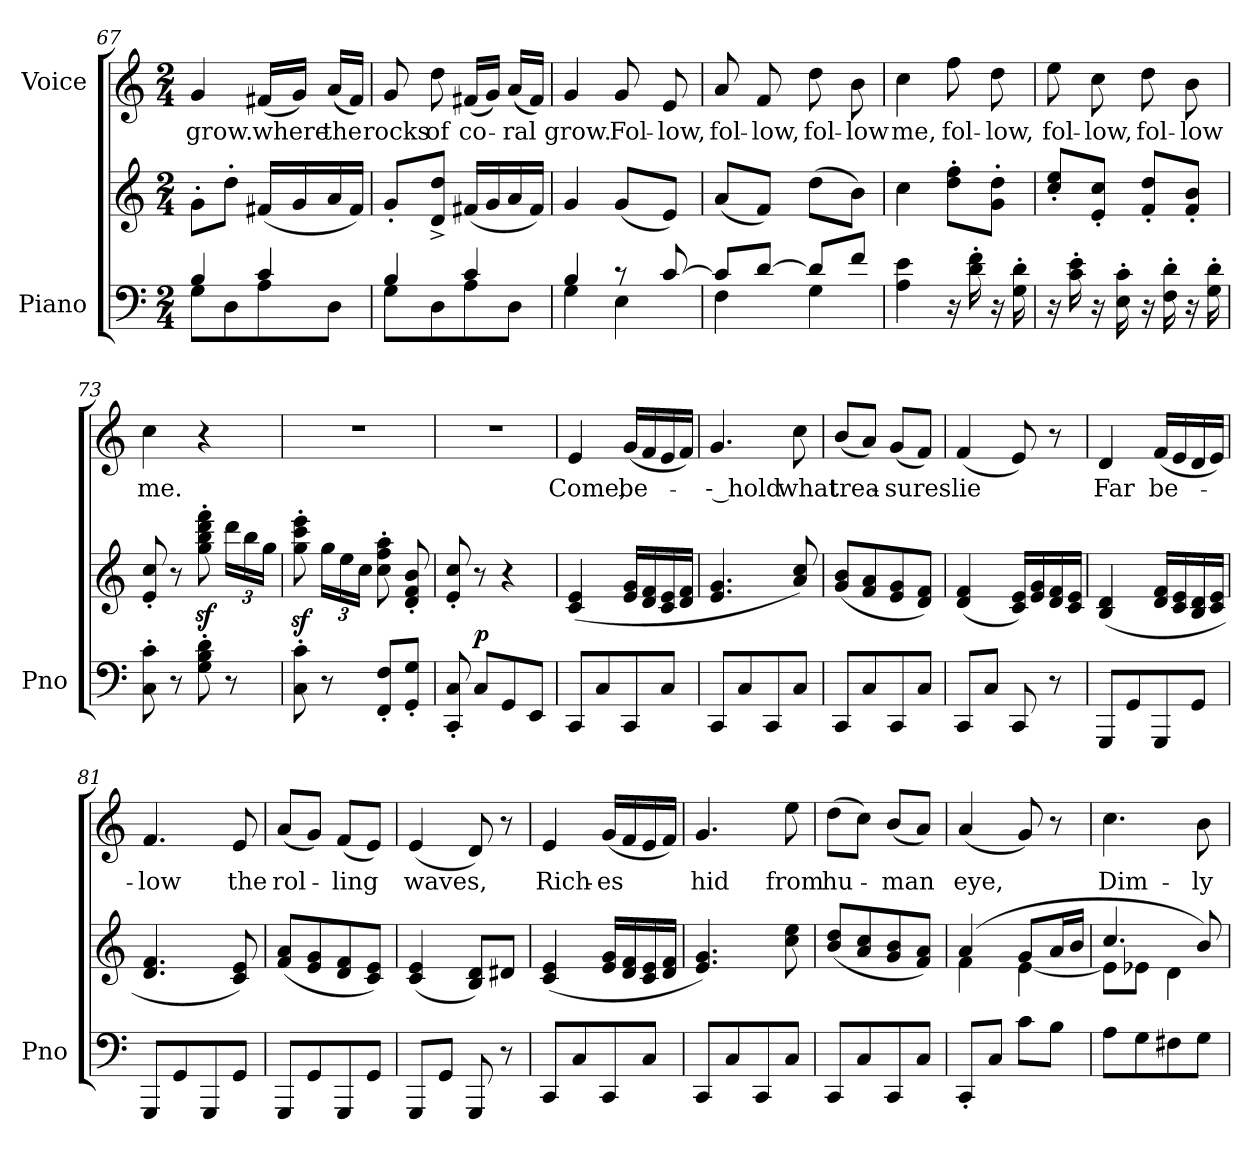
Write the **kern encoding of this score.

**kern	**kern	**dynam	**kern	**text
*part2	*part2	*part2	*part1	*part1
*staff3	*staff2	*staff2/3	*staff1	*staff1
*I"Piano	*	*	*I"Voice	*
*I'Pno	*	*	*	*
*clefF4	*clefG2	*	*clefG2	*
*k[]	*k[]	*	*k[]	*
*M2/4	*M2/4	*	*M2/4	*
=67	=67	=67	=67	=67
*^	*	*	*	*
4B/	8G\L	8g'\L	.	4g/	grow.
.	8D\	8dd'\J	.	.	.
4c/	8A\	(16f#X/LL	.	(16f#X/LL	where
.	.	16g/	.	16g/JJ)	.
.	8D\J	16a/	.	(16a/LL	the
.	.	16f#/JJ)	.	16f#/JJ)	.
=68	=68	=68	=68	=68	=68
4B/	8G\L	8g'/L	.	8g/	rocks
.	8D\	8d/^ 8dd/^J	.	8dd\	of
4c/	8A\	(16f#X/LL	.	(16f#X/LL	co-
.	.	16g/	.	16g/JJ)	.
.	8D\J	16a/	.	(16a/LL	-ral
.	.	16f#/JJ)	.	16f#/JJ)	.
=69	=69	=69	=69	=69	=69
4B/	4G\	4g/	.	4g/	grow.
8r	4E\	(8g/L	.	8g/	Fol-
[8c/	.	8e/J)	.	8e/	-low,
=70	=70	=70	=70	=70	=70
8c/L]	4F\	(8a/L	.	8a/	fol-
[8d/J	.	8f/J)	.	8f/	-low,
8d/L]	4G\	(8dd\L	.	8dd\	fol-
8f/J	.	8b\J)	.	8b\	-low
*v	*v	*	*	*	*
=71	=71	=71	=71	=71
4A\ 4e\	4cc\	.	4cc\	me,
16r	8dd\' 8ff\'L	.	8ff\	fol-
16d\' 16f\'	.	.	.	.
16r	8g\' 8dd\'J	.	8dd\	-low,
16G\' 16d\'	.	.	.	.
=72	=72	=72	=72	=72
16r	8cc/' 8ee/'L	.	8ee\	fol-
16c\' 16e\'	.	.	.	.
16r	8e/' 8cc/'J	.	8cc\	-low,
16E\' 16c\'	.	.	.	.
16r	8f/' 8dd/'L	.	8dd\	fol-
16F\' 16d\'	.	.	.	.
16r	8f/' 8b/'J	.	8b\	-low
16G\' 16d\'	.	.	.	.
=73	=73	=73	=73	=73
8C\' 8c\'	8e/' 8cc/'	.	4cc\	me.
8r	8r	.	.	.
8G\' 8B\' 8d\'	8gg\z<' 8bb\z<' 8ddd\z<' 8fff\z<'	.	4r	.
8r	24ddd\LL	.	.	.
.	24bb\	.	.	.
.	24gg\JJ	.	.	.
=74	=74	=74	=74	=74
8C\' 8c\'	8gg\z<' 8ccc\z<' 8eee\z<'	.	2r	.
8r	24gg\LL	.	.	.
.	24ee\	.	.	.
.	24cc\JJ	.	.	.
8FF/' 8F/'L	8cc\' 8ff\' 8aa\'	.	.	.
8GG/' 8G/'J	8d/' 8f/' 8b/'	.	.	.
=75	=75	=75	=75	=75
8CC/' 8C/'	8e/' 8cc/'	.	2r	.
!	!	!LO:DY:a=2	!	!
8C/L	8r	p	.	.
8GG/	4r	.	.	.
8EE/J	.	.	.	.
=76	=76	=76	=76	=76
8CC/L	(<4c/ 4e/	.	4e/	Come,
8C/	.	.	.	.
8CC/	16e/ 16g/LL	.	(16g/LL	be-
.	16d/ 16f/	.	16f/	.
8C/J	16c/ 16e/	.	16e/	.
.	16d/ 16f/JJ	.	16f/JJ)	.
=77	=77	=77	=77	=77
8CC/L	4.e/ 4.g/	.	4.g/	-- hold
8C/	.	.	.	.
8CC/	.	.	.	.
8C/J	8a/ 8cc/)	.	8cc\	what
=78	=78	=78	=78	=78
8CC/L	(8g/ 8b/L	.	(8b/L	trea-
8C/	8f/ 8a/	.	8a/J)	.
8CC/	8e/ 8g/	.	(8g/L	-sures
8C/J	8d/ 8f/J)	.	8f/J)	.
=79	=79	=79	=79	=79
8CC/L	(4d/ 4f/	.	(4f/	lie
8C/J	.	.	.	.
8CC/	16c/ 16e/LL)	.	8e/)	.
.	16e/ 16g/	.	.	.
8r	16d/ 16f/	.	8r	.
.	16c/ 16e/JJ	.	.	.
=80	=80	=80	=80	=80
8GGG/L	(<4B/ 4d/	.	4d/	Far
8GG/	.	.	.	.
8GGG/	16d/ 16f/LL	.	(16f/LL	be-
.	16c/ 16e/	.	16e/	.
8GG/J	16B/ 16d/	.	16d/	.
.	16c/ 16e/JJ	.	16e/JJ)	.
=81	=81	=81	=81	=81
8GGG/L	4.d/ 4.f/	.	4.f/	-low
8GG/	.	.	.	.
8GGG/	.	.	.	.
8GG/J	8c/ 8e/)	.	8e/	the
=82	=82	=82	=82	=82
8GGG/L	(8f/ 8a/L	.	(8a/L	rol-
8GG/	8e/ 8g/	.	8g/J)	.
8GGG/	8d/ 8f/	.	(8f/L	-ling
8GG/J	8c/ 8e/J)	.	8e/J)	.
=83	=83	=83	=83	=83
8GGG/L	(4c/ 4e/	.	(4e/	waves,
8GG/J	.	.	.	.
8GGG/	8B/ 8d/L)	.	8d/)	.
8r	8d#X/J	.	8r	.
=84	=84	=84	=84	=84
8CC/L	(4c/ 4e/	.	4e/	Rich-
8C/	.	.	.	.
8CC/	16e/ 16g/LL	.	(16g/LL	-es
.	16d/ 16f/	.	16f/	.
8C/J	16c/ 16e/	.	16e/	.
.	16d/ 16f/JJ	.	16f/JJ)	.
=85	=85	=85	=85	=85
8CC/L	4.e/ 4.g/)	.	4.g/	hid
8C/	.	.	.	.
8CC/	.	.	.	.
8C/J	8cc\ 8ee\	.	8ee\	from
=86	=86	=86	=86	=86
8CC/L	(8b/ 8dd/L	.	(8dd\L	hu-
8C/	8a/ 8cc/	.	8cc\J)	.
8CC/	8g/ 8b/	.	(8b/L	-man
8C/J	8f/ 8a/J)	.	8a/J)	.
=87	=87	=87	=87	=87
*	*^	*	*	*
8CC'/L	(4a/	4f\	.	(4a/	eye,
8C/J	.	.	.	.	.
8c\L	8g/L	[4e\	.	8g/)	.
8B\J	16a/L	.	.	8r	.
.	16b/JJ	.	.	.	.
=88	=88	=88	=88	=88	=88
8A\L	4.cc/	8e\L]	.	4.cc\	Dim-
8G\	.	8e-X\J	.	.	.
8F#X\	.	4d\	.	.	.
8G\J	8b/)	.	.	8b\	-ly
*	*v	*v	*	*	*
=	=	=	=	=
*-	*-	*-	*-	*-
